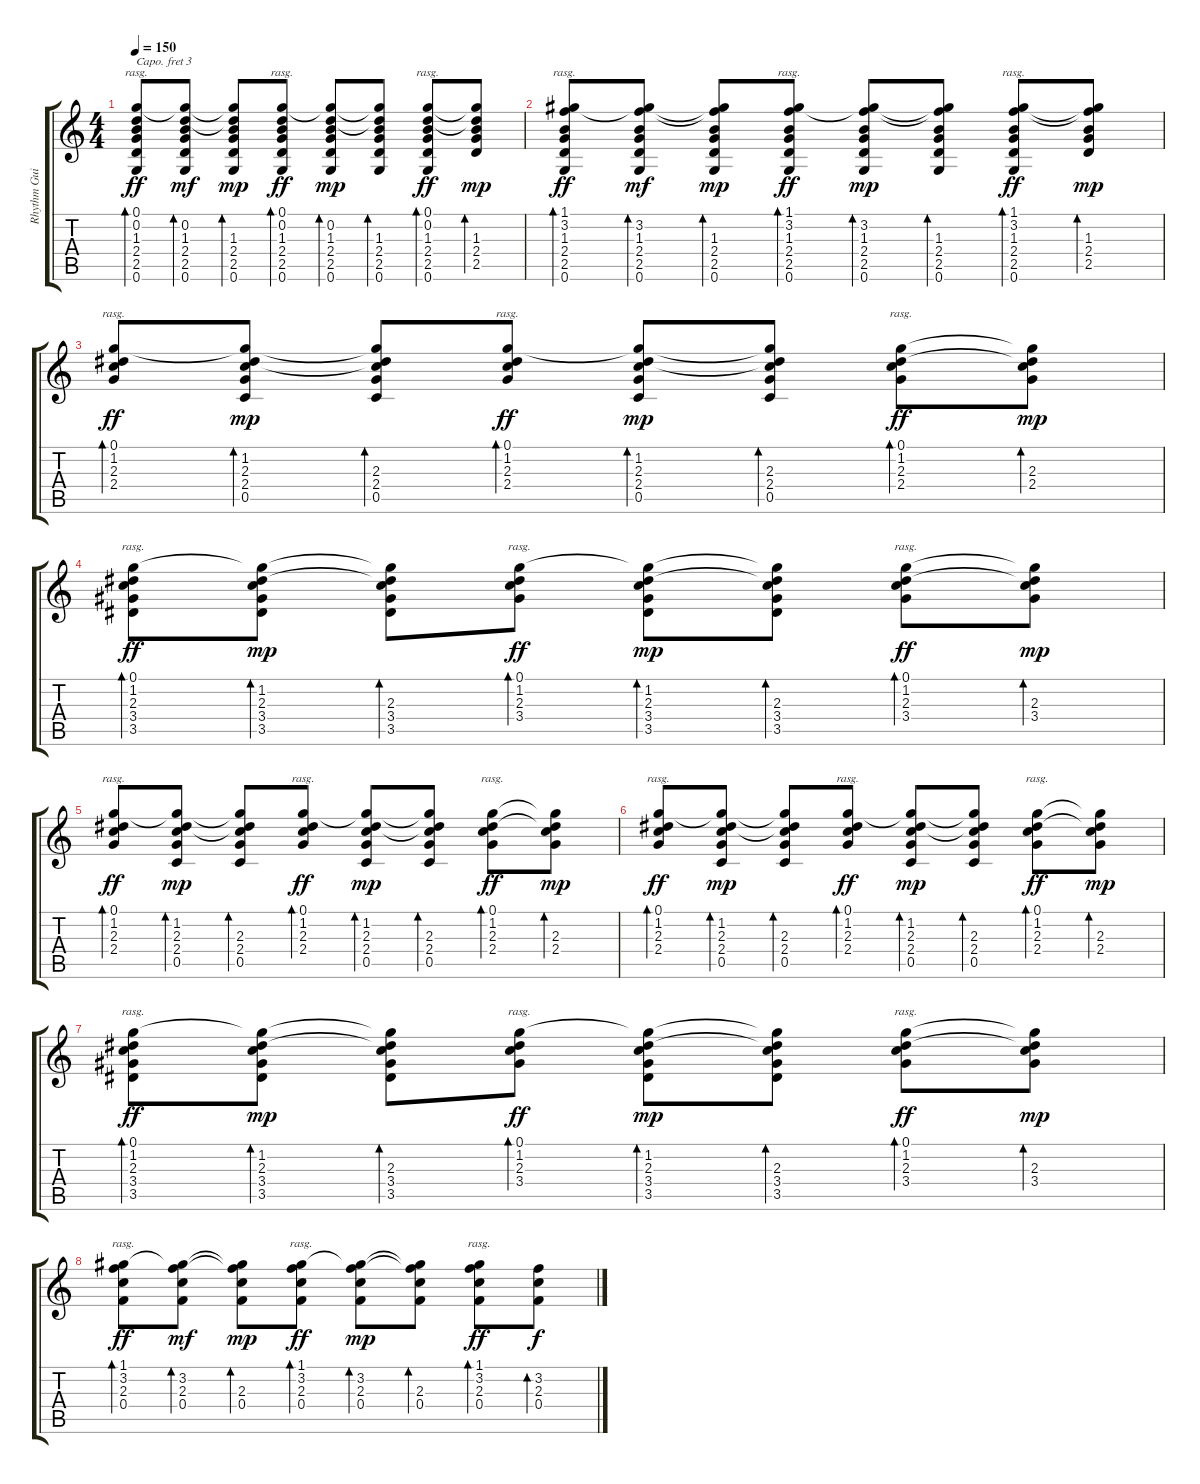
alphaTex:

\track ("Rhythm Guitar 2" "Rhythm Gui") {instrument acousticguitarnylon}
\staff {score tabs}
\capo 3
\tuning (E4 B3 G3 D3 A2 E2) {hide}
\ts (4 4)
\tempo 150
\clef g2
\ks c
(0.1 0.2 1.3 2.4 2.5 0.6).8{bd 480 rasg ii dy ff} (0.1{t} 0.2 1.3 2.4 2.5 0.6).8{bd 60 dy mf} (0.1{t} 0.2{t} 1.3 2.4 2.5 0.6).8{bd 60 dy mp} (0.1 0.2 1.3 2.4 2.5 0.6).8{bd 120 rasg ii dy ff} (0.1{t} 0.2 1.3 2.4 2.5 0.6).8{bd 60 dy mp} (0.1{t} 0.2{t} 1.3 2.4 2.5 0.6).8{bd 60} (0.1 0.2 1.3 2.4 2.5 0.6).8{bd 120 rasg ii dy ff} (0.1{t} 0.2{t} 1.3 2.4 2.5).8{bd 120 dy mp} |
(1.1 3.2 1.3 2.4 2.5 0.6).8{bd 480 rasg ii dy ff} (1.1{t} 3.2 1.3 2.4 2.5 0.6).8{bd 60 dy mf} (1.1{t} 3.2{t} 1.3 2.4 2.5 0.6).8{bd 60 dy mp} (1.1 3.2 1.3 2.4 2.5 0.6).8{bd 120 rasg ii dy ff} (1.1{t} 3.2 1.3 2.4 2.5 0.6).8{bd 60 dy mp} (1.1{t} 3.2{t} 1.3 2.4 2.5 0.6).8{bd 60} (1.1 3.2 1.3 2.4 2.5 0.6).8{bd 120 rasg ii dy ff} (1.1{t} 3.2{t} 1.3 2.4 2.5).8{bd 120 dy mp} |
(0.1 1.2 2.3 2.4).8{bd 480 rasg ii dy ff} (0.1{t} 1.2 2.3 2.4 0.5).8{bd 60 dy mp} (0.1{t} 1.2{t} 2.3 2.4 0.5).8{bd 60} (0.1 1.2 2.3 2.4).8{bd 480 rasg ii dy ff} (0.1{t} 1.2 2.3 2.4 0.5).8{bd 60 dy mp} (0.1{t} 1.2{t} 2.3 2.4 0.5).8{bd 60} (0.1 1.2 2.3 2.4).8{bd 480 rasg ii dy ff} (0.1{t} 1.2{t} 2.3 2.4).8{bd 60 dy mp} |
(0.1 1.2 2.3 3.4 3.5).8{bd 480 rasg ii dy ff} (0.1{t} 1.2 2.3 3.4 3.5).8{bd 60 dy mp} (0.1{t} 1.2{t} 2.3 3.4 3.5).8{bd 60} (0.1 1.2 2.3 3.4).8{bd 480 rasg ii dy ff} (0.1{t} 1.2 2.3 3.4 3.5).8{bd 60 dy mp} (0.1{t} 1.2{t} 2.3 3.4 3.5).8{bd 60} (0.1 1.2 2.3 3.4).8{bd 480 rasg ii dy ff} (0.1{t} 1.2{t} 2.3 3.4).8{bd 60 dy mp} |
(0.1 1.2 2.3 2.4).8{bd 480 rasg ii dy ff} (0.1{t} 1.2 2.3 2.4 0.5).8{bd 60 dy mp} (0.1{t} 1.2{t} 2.3 2.4 0.5).8{bd 60} (0.1 1.2 2.3 2.4).8{bd 480 rasg ii dy ff} (0.1{t} 1.2 2.3 2.4 0.5).8{bd 60 dy mp} (0.1{t} 1.2{t} 2.3 2.4 0.5).8{bd 60} (0.1 1.2 2.3 2.4).8{bd 480 rasg ii dy ff} (0.1{t} 1.2{t} 2.3 2.4).8{bd 60 dy mp} |
(0.1 1.2 2.3 2.4).8{bd 480 rasg ii dy ff} (0.1{t} 1.2 2.3 2.4 0.5).8{bd 60 dy mp} (0.1{t} 1.2{t} 2.3 2.4 0.5).8{bd 60} (0.1 1.2 2.3 2.4).8{bd 480 rasg ii dy ff} (0.1{t} 1.2 2.3 2.4 0.5).8{bd 60 dy mp} (0.1{t} 1.2{t} 2.3 2.4 0.5).8{bd 60} (0.1 1.2 2.3 2.4).8{bd 480 rasg ii dy ff} (0.1{t} 1.2{t} 2.3 2.4).8{bd 60 dy mp} |
(0.1 1.2 2.3 3.4 3.5).8{bd 480 rasg ii dy ff} (0.1{t} 1.2 2.3 3.4 3.5).8{bd 60 dy mp} (0.1{t} 1.2{t} 2.3 3.4 3.5).8{bd 60} (0.1 1.2 2.3 3.4).8{bd 480 rasg ii dy ff} (0.1{t} 1.2 2.3 3.4 3.5).8{bd 60 dy mp} (0.1{t} 1.2{t} 2.3 3.4 3.5).8{bd 60} (0.1 1.2 2.3 3.4).8{bd 480 rasg ii dy ff} (0.1{t} 1.2{t} 2.3 3.4).8{bd 60 dy mp} |
(1.1 3.2 2.3 0.4).8{bd 120 rasg ii dy ff} (1.1{t} 3.2 2.3 0.4).8{bd 60 dy mf} (1.1{t} 3.2{t} 2.3 0.4).8{bd 60 dy mp} (1.1 3.2 2.3 0.4).8{bd 120 rasg ii dy ff} (1.1{t} 3.2 2.3 0.4).8{bd 60 dy mp} (1.1{t} 3.2{t} 2.3 0.4).8{bd 60} (1.1 3.2 2.3 0.4).8{bd 60 rasg ii dy ff} (3.2 2.3 0.4).8{bd 60 dy f}
